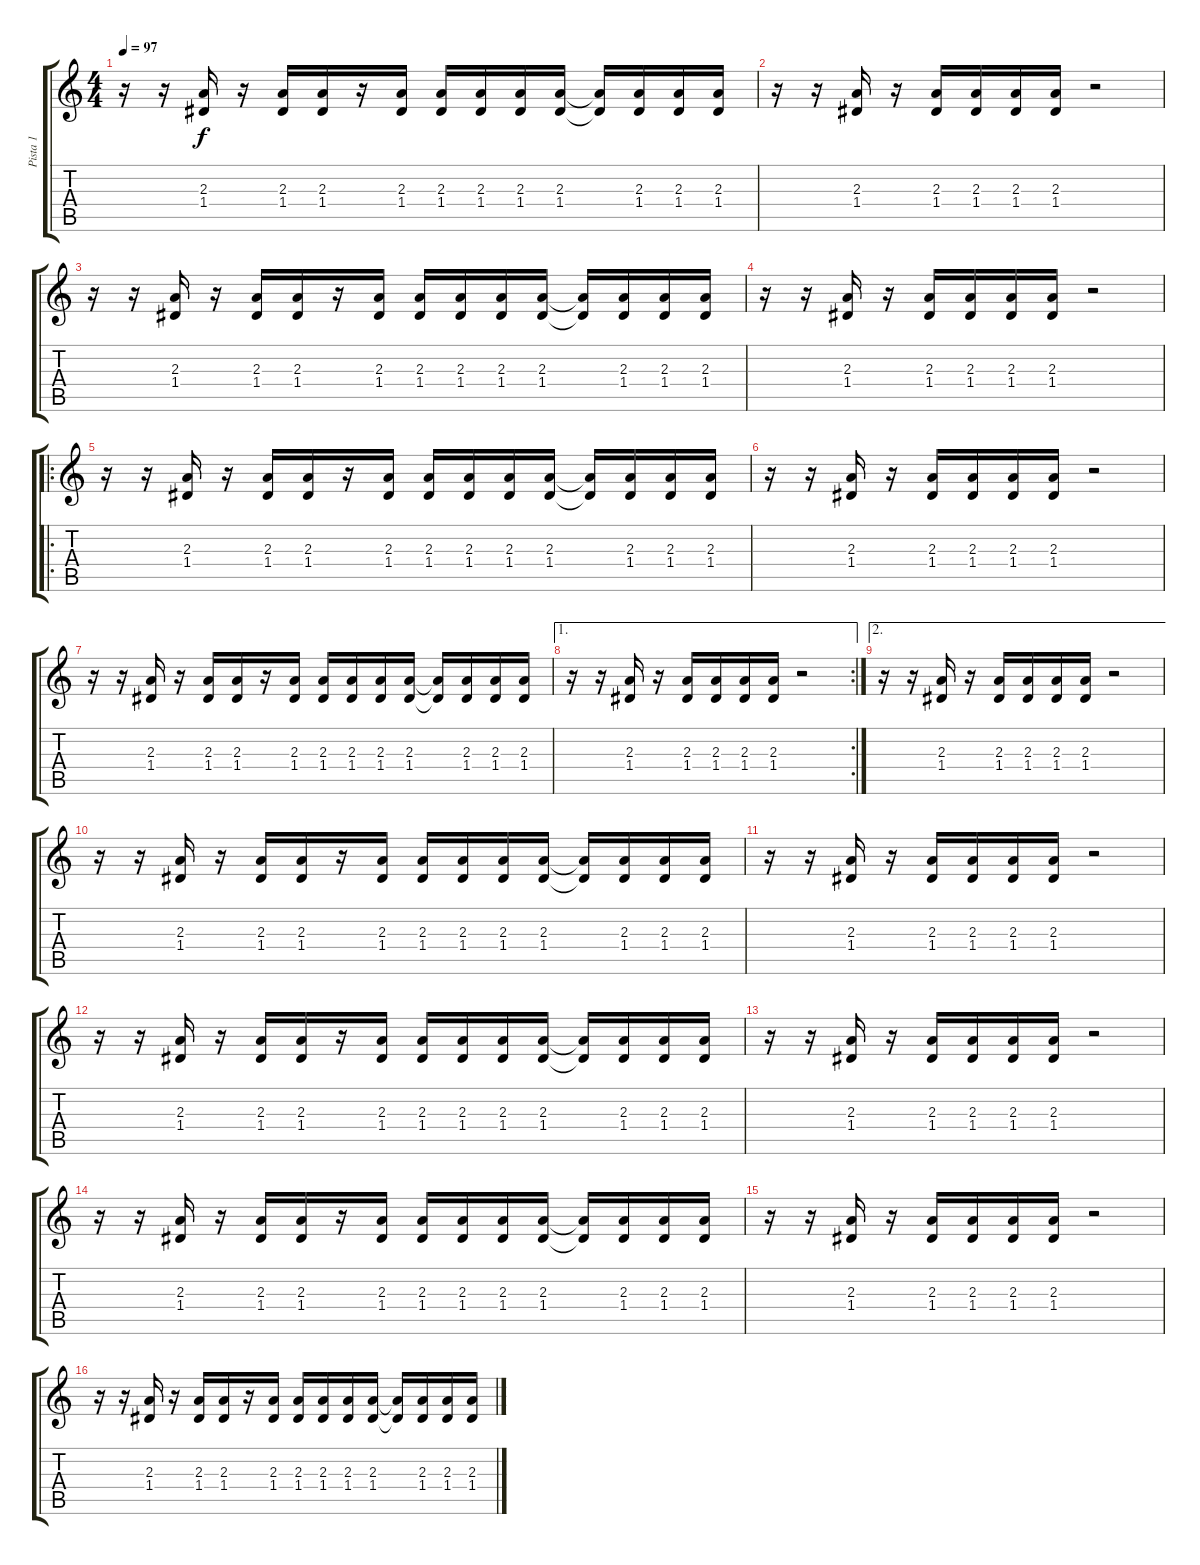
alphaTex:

\track ("Pista 1" "Pista 1") {instrument distortionguitar}
\staff {score tabs}
\tuning (E4 B3 G3 D3 A2 E2) {hide}
\ts (4 4)
\tempo 97
\clef g2
\ks c
r.16{dy f} r.16 (2.3 1.4).16 r.16 (2.3 1.4).16 (2.3 1.4).16 r.16 (2.3 1.4).16 (2.3 1.4).16 (2.3 1.4).16 (2.3 1.4).16 (2.3 1.4).16 (2.3{t} 1.4{t}).16 (2.3 1.4).16 (2.3 1.4).16 (2.3 1.4).16 |
r.16 r.16 (2.3 1.4).16 r.16 (2.3 1.4).16 (2.3 1.4).16 (2.3 1.4).16 (2.3 1.4).16 r.2 |
r.16 r.16 (2.3 1.4).16 r.16 (2.3 1.4).16 (2.3 1.4).16 r.16 (2.3 1.4).16 (2.3 1.4).16 (2.3 1.4).16 (2.3 1.4).16 (2.3 1.4).16 (2.3{t} 1.4{t}).16 (2.3 1.4).16 (2.3 1.4).16 (2.3 1.4).16 |
r.16 r.16 (2.3 1.4).16 r.16 (2.3 1.4).16 (2.3 1.4).16 (2.3 1.4).16 (2.3 1.4).16 r.2 |
\ro
r.16 r.16 (2.3 1.4).16 r.16 (2.3 1.4).16 (2.3 1.4).16 r.16 (2.3 1.4).16 (2.3 1.4).16 (2.3 1.4).16 (2.3 1.4).16 (2.3 1.4).16 (2.3{t} 1.4{t}).16 (2.3 1.4).16 (2.3 1.4).16 (2.3 1.4).16 |
r.16 r.16 (2.3 1.4).16 r.16 (2.3 1.4).16 (2.3 1.4).16 (2.3 1.4).16 (2.3 1.4).16 r.2 |
r.16 r.16 (2.3 1.4).16 r.16 (2.3 1.4).16 (2.3 1.4).16 r.16 (2.3 1.4).16 (2.3 1.4).16 (2.3 1.4).16 (2.3 1.4).16 (2.3 1.4).16 (2.3{t} 1.4{t}).16 (2.3 1.4).16 (2.3 1.4).16 (2.3 1.4).16 |
\ae 1
\rc 2
r.16 r.16 (2.3 1.4).16 r.16 (2.3 1.4).16 (2.3 1.4).16 (2.3 1.4).16 (2.3 1.4).16 r.2 |
\ae 2
r.16 r.16 (2.3 1.4).16 r.16 (2.3 1.4).16 (2.3 1.4).16 (2.3 1.4).16 (2.3 1.4).16 r.2 |
r.16 r.16 (2.3 1.4).16 r.16 (2.3 1.4).16 (2.3 1.4).16 r.16 (2.3 1.4).16 (2.3 1.4).16 (2.3 1.4).16 (2.3 1.4).16 (2.3 1.4).16 (2.3{t} 1.4{t}).16 (2.3 1.4).16 (2.3 1.4).16 (2.3 1.4).16 |
r.16 r.16 (2.3 1.4).16 r.16 (2.3 1.4).16 (2.3 1.4).16 (2.3 1.4).16 (2.3 1.4).16 r.2 |
r.16 r.16 (2.3 1.4).16 r.16 (2.3 1.4).16 (2.3 1.4).16 r.16 (2.3 1.4).16 (2.3 1.4).16 (2.3 1.4).16 (2.3 1.4).16 (2.3 1.4).16 (2.3{t} 1.4{t}).16 (2.3 1.4).16 (2.3 1.4).16 (2.3 1.4).16 |
r.16 r.16 (2.3 1.4).16 r.16 (2.3 1.4).16 (2.3 1.4).16 (2.3 1.4).16 (2.3 1.4).16 r.2 |
r.16 r.16 (2.3 1.4).16 r.16 (2.3 1.4).16 (2.3 1.4).16 r.16 (2.3 1.4).16 (2.3 1.4).16 (2.3 1.4).16 (2.3 1.4).16 (2.3 1.4).16 (2.3{t} 1.4{t}).16 (2.3 1.4).16 (2.3 1.4).16 (2.3 1.4).16 |
r.16 r.16 (2.3 1.4).16 r.16 (2.3 1.4).16 (2.3 1.4).16 (2.3 1.4).16 (2.3 1.4).16 r.2 |
r.16 r.16 (2.3 1.4).16 r.16 (2.3 1.4).16 (2.3 1.4).16 r.16 (2.3 1.4).16 (2.3 1.4).16 (2.3 1.4).16 (2.3 1.4).16 (2.3 1.4).16 (2.3{t} 1.4{t}).16 (2.3 1.4).16 (2.3 1.4).16 (2.3 1.4).16
